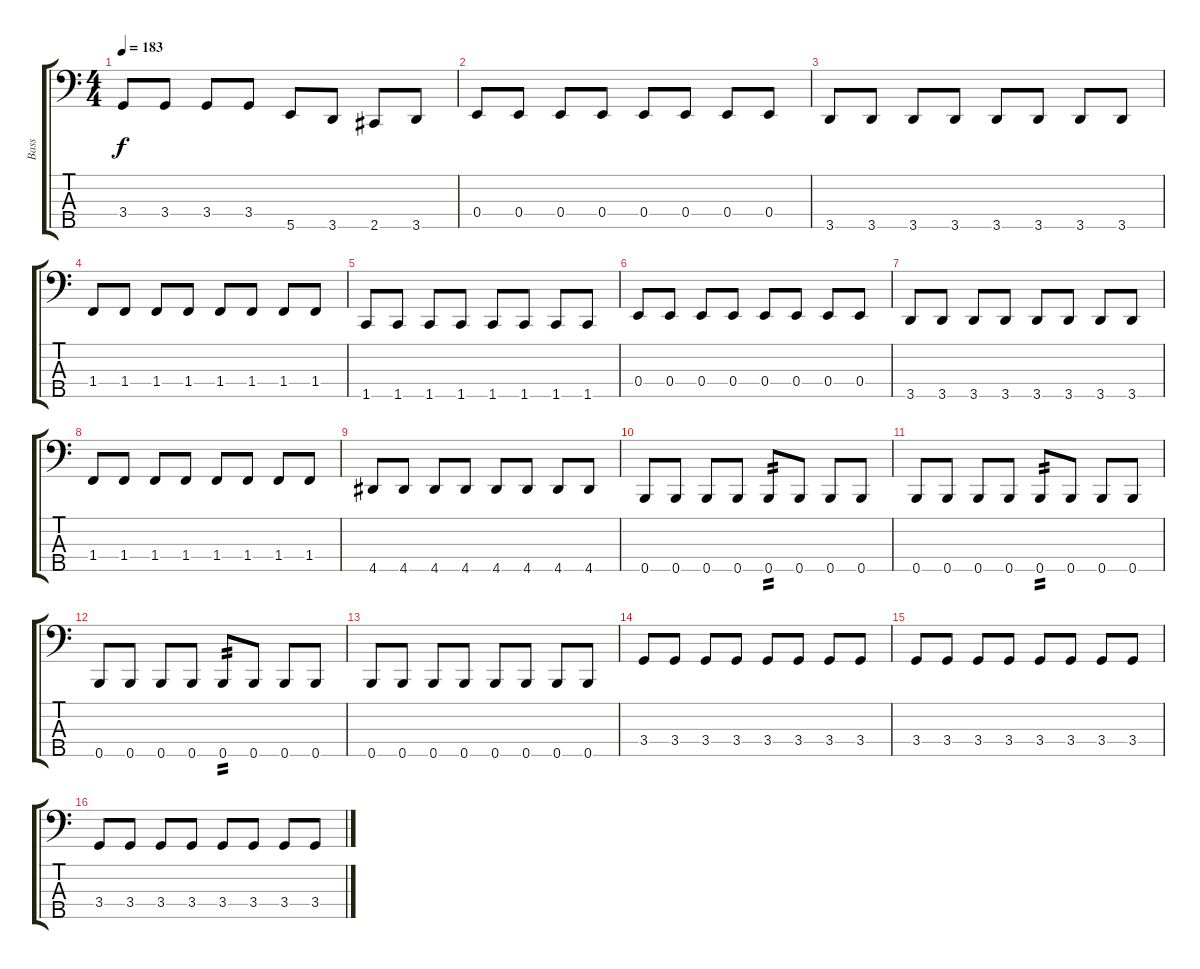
\track ("Bass" "Bass") {instrument electricbassfinger}
\staff {score tabs}
\tuning (G2 D2 A1 E1 B0) {hide}
\ts (4 4)
\tempo 183
\clef f4
\ks c
3.4.8{dy f} 3.4.8 3.4.8 3.4.8 5.5.8 3.5.8 2.5.8 3.5.8 |
0.4.8 0.4.8 0.4.8 0.4.8 0.4.8 0.4.8 0.4.8 0.4.8 |
3.5.8 3.5.8 3.5.8 3.5.8 3.5.8 3.5.8 3.5.8 3.5.8 |
1.4.8 1.4.8 1.4.8 1.4.8 1.4.8 1.4.8 1.4.8 1.4.8 |
1.5.8 1.5.8 1.5.8 1.5.8 1.5.8 1.5.8 1.5.8 1.5.8 |
0.4.8 0.4.8 0.4.8 0.4.8 0.4.8 0.4.8 0.4.8 0.4.8 |
3.5.8 3.5.8 3.5.8 3.5.8 3.5.8 3.5.8 3.5.8 3.5.8 |
1.4.8 1.4.8 1.4.8 1.4.8 1.4.8 1.4.8 1.4.8 1.4.8 |
4.5.8 4.5.8 4.5.8 4.5.8 4.5.8 4.5.8 4.5.8 4.5.8 |
0.5.8 0.5.8 0.5.8 0.5.8 0.5.8{tp 2} 0.5.8 0.5.8 0.5.8 |
0.5.8 0.5.8 0.5.8 0.5.8 0.5.8{tp 2} 0.5.8 0.5.8 0.5.8 |
0.5.8 0.5.8 0.5.8 0.5.8 0.5.8{tp 2} 0.5.8 0.5.8 0.5.8 |
0.5.8 0.5.8 0.5.8 0.5.8 0.5.8 0.5.8 0.5.8 0.5.8 |
3.4.8 3.4.8 3.4.8 3.4.8 3.4.8 3.4.8 3.4.8 3.4.8 |
3.4.8 3.4.8 3.4.8 3.4.8 3.4.8 3.4.8 3.4.8 3.4.8 |
3.4.8 3.4.8 3.4.8 3.4.8 3.4.8 3.4.8 3.4.8 3.4.8
